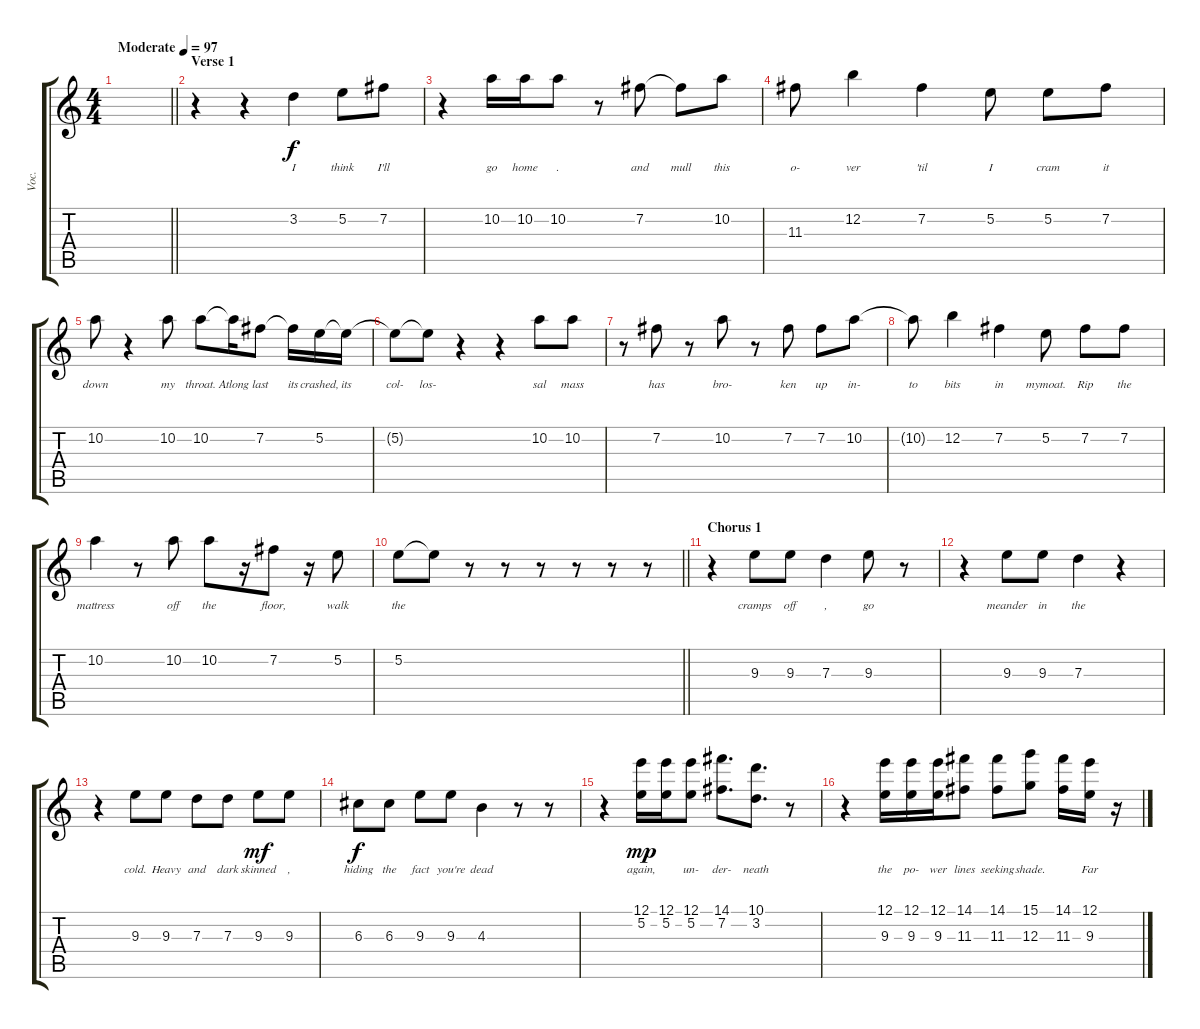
\track ("Voc." "Voc.") {instrument distortionguitar}
\staff {score tabs}
\tuning (E4 B3 G3 D3 A2 E2) {hide}
\ts (4 4)
\tempo (97 "Moderate")
\clef g2
\barLineRight lightlight
\ks c
|
\section ("" "Verse 1")
r.4 r.4 3.2.4{lyrics (0 "I") lyrics (1 "") lyrics (2 "") lyrics (3 "") lyrics (4 "")} 5.2.8{lyrics (0 "think") lyrics (1 "") lyrics (2 "") lyrics (3 "") lyrics (4 "")} 7.2.8{lyrics (0 "I'll") lyrics (1 "") lyrics (2 "") lyrics (3 "") lyrics (4 "")} |
r.4 10.2.16{lyrics (0 "go") lyrics (1 "") lyrics (2 "") lyrics (3 "") lyrics (4 "")} 10.2.16{lyrics (0 "home") lyrics (1 "") lyrics (2 "") lyrics (3 "") lyrics (4 "")} 10.2.8{lyrics (0 ".") lyrics (1 "") lyrics (2 "") lyrics (3 "") lyrics (4 "")} r.8 7.2.8{lyrics (0 "and") lyrics (1 "") lyrics (2 "") lyrics (3 "") lyrics (4 "")} 7.2{t}.8{lyrics (0 "mull") lyrics (1 "") lyrics (2 "") lyrics (3 "") lyrics (4 "")} 10.2.8{lyrics (0 "this") lyrics (1 "") lyrics (2 "") lyrics (3 "") lyrics (4 "")} |
11.3.8{lyrics (0 "o-") lyrics (1 "") lyrics (2 "") lyrics (3 "") lyrics (4 "")} 12.2.4{lyrics (0 "ver") lyrics (1 "") lyrics (2 "") lyrics (3 "") lyrics (4 "")} 7.2.4{lyrics (0 "'til") lyrics (1 "") lyrics (2 "") lyrics (3 "") lyrics (4 "")} 5.2.8{lyrics (0 "I") lyrics (1 "") lyrics (2 "") lyrics (3 "") lyrics (4 "")} 5.2.8{lyrics (0 "cram") lyrics (1 "") lyrics (2 "") lyrics (3 "") lyrics (4 "")} 7.2.8{lyrics (0 "it") lyrics (1 "") lyrics (2 "") lyrics (3 "") lyrics (4 "")} |
10.2.8{lyrics (0 "down") lyrics (1 "") lyrics (2 "") lyrics (3 "") lyrics (4 "")} r.4 10.2.8{lyrics (0 "my") lyrics (1 "") lyrics (2 "") lyrics (3 "") lyrics (4 "")} 10.2.8{lyrics (0 "throat.") lyrics (1 "") lyrics (2 "") lyrics (3 "") lyrics (4 "")} 10.2{t}.16{lyrics (0 "Atlong") lyrics (1 "") lyrics (2 "") lyrics (3 "") lyrics (4 "")} 7.2.8{lyrics (0 "last") lyrics (1 "") lyrics (2 "") lyrics (3 "") lyrics (4 "")} 7.2{t}.16{lyrics (0 "its") lyrics (1 "") lyrics (2 "") lyrics (3 "") lyrics (4 "")} 5.2.16{lyrics (0 "crashed,") lyrics (1 "") lyrics (2 "") lyrics (3 "") lyrics (4 "")} 5.2{t}.16{lyrics (0 "its") lyrics (1 "") lyrics (2 "") lyrics (3 "") lyrics (4 "")} |
5.2{t}.8{lyrics (0 "col-") lyrics (1 "") lyrics (2 "") lyrics (3 "") lyrics (4 "")} 5.2{t}.8{lyrics (0 "los-") lyrics (1 "") lyrics (2 "") lyrics (3 "") lyrics (4 "")} r.4 r.4 10.2.8{lyrics (0 "sal") lyrics (1 "") lyrics (2 "") lyrics (3 "") lyrics (4 "")} 10.2.8{lyrics (0 "mass") lyrics (1 "") lyrics (2 "") lyrics (3 "") lyrics (4 "")} |
r.8 7.2.8{lyrics (0 "has") lyrics (1 "") lyrics (2 "") lyrics (3 "") lyrics (4 "")} r.8 10.2.8{lyrics (0 "bro-") lyrics (1 "") lyrics (2 "") lyrics (3 "") lyrics (4 "")} r.8 7.2.8{lyrics (0 "ken") lyrics (1 "") lyrics (2 "") lyrics (3 "") lyrics (4 "")} 7.2.8{lyrics (0 "up") lyrics (1 "") lyrics (2 "") lyrics (3 "") lyrics (4 "")} 10.2.8{lyrics (0 "in-") lyrics (1 "") lyrics (2 "") lyrics (3 "") lyrics (4 "")} |
10.2{t}.8{lyrics (0 "to") lyrics (1 "") lyrics (2 "") lyrics (3 "") lyrics (4 "")} 12.2.4{lyrics (0 "bits") lyrics (1 "") lyrics (2 "") lyrics (3 "") lyrics (4 "")} 7.2.4{lyrics (0 "in") lyrics (1 "") lyrics (2 "") lyrics (3 "") lyrics (4 "")} 5.2.8{lyrics (0 "mymoat.") lyrics (1 "") lyrics (2 "") lyrics (3 "") lyrics (4 "")} 7.2.8{lyrics (0 "Rip") lyrics (1 "") lyrics (2 "") lyrics (3 "") lyrics (4 "")} 7.2.8{lyrics (0 "the") lyrics (1 "") lyrics (2 "") lyrics (3 "") lyrics (4 "")} |
10.2.4{lyrics (0 "mattress") lyrics (1 "") lyrics (2 "") lyrics (3 "") lyrics (4 "")} r.8 10.2.8{lyrics (0 "off") lyrics (1 "") lyrics (2 "") lyrics (3 "") lyrics (4 "")} 10.2.8{lyrics (0 "the") lyrics (1 "") lyrics (2 "") lyrics (3 "") lyrics (4 "")} r.16 7.2.8{lyrics (0 "floor,") lyrics (1 "") lyrics (2 "") lyrics (3 "") lyrics (4 "")} r.16 5.2.8{lyrics (0 "walk") lyrics (1 "") lyrics (2 "") lyrics (3 "") lyrics (4 "")} |
\barLineRight lightlight
5.2.8{lyrics (0 "the") lyrics (1 "") lyrics (2 "") lyrics (3 "") lyrics (4 "")} 5.2{t}.8{lyrics (0 "") lyrics (1 "") lyrics (2 "") lyrics (3 "") lyrics (4 "")} r.8 r.8 r.8 r.8 r.8 r.8 |
\section ("" "Chorus 1")
r.4 9.3.8{lyrics (0 "cramps") lyrics (1 "") lyrics (2 "") lyrics (3 "") lyrics (4 "")} 9.3.8{lyrics (0 "off") lyrics (1 "") lyrics (2 "") lyrics (3 "") lyrics (4 "")} 7.3.4{lyrics (0 ",") lyrics (1 "") lyrics (2 "") lyrics (3 "") lyrics (4 "")} 9.3.8{lyrics (0 "go") lyrics (1 "") lyrics (2 "") lyrics (3 "") lyrics (4 "")} r.8 |
r.4 9.3.8{lyrics (0 "meander") lyrics (1 "") lyrics (2 "") lyrics (3 "") lyrics (4 "")} 9.3.8{lyrics (0 "in") lyrics (1 "") lyrics (2 "") lyrics (3 "") lyrics (4 "")} 7.3.4{lyrics (0 "the") lyrics (1 "") lyrics (2 "") lyrics (3 "") lyrics (4 "")} r.4 |
r.4 9.3.8{lyrics (0 "cold.") lyrics (1 "") lyrics (2 "") lyrics (3 "") lyrics (4 "")} 9.3.8{lyrics (0 "Heavy") lyrics (1 "") lyrics (2 "") lyrics (3 "") lyrics (4 "")} 7.3.8{lyrics (0 "and") lyrics (1 "") lyrics (2 "") lyrics (3 "") lyrics (4 "")} 7.3.8{lyrics (0 "dark") lyrics (1 "") lyrics (2 "") lyrics (3 "") lyrics (4 "")} 9.3.8{lyrics (0 "skinned") lyrics (1 "") lyrics (2 "") lyrics (3 "") lyrics (4 "") dy mf} 9.3.8{lyrics (0 ",") lyrics (1 "") lyrics (2 "") lyrics (3 "") lyrics (4 "")} |
6.3.8{lyrics (0 "hiding") lyrics (1 "") lyrics (2 "") lyrics (3 "") lyrics (4 "") dy f} 6.3.8{lyrics (0 "the") lyrics (1 "") lyrics (2 "") lyrics (3 "") lyrics (4 "")} 9.3.8{lyrics (0 "fact") lyrics (1 "") lyrics (2 "") lyrics (3 "") lyrics (4 "")} 9.3.8{lyrics (0 "you're") lyrics (1 "") lyrics (2 "") lyrics (3 "") lyrics (4 "")} 4.3.4{lyrics (0 "dead") lyrics (1 "") lyrics (2 "") lyrics (3 "") lyrics (4 "")} r.8 r.8 |
r.4 (12.1 5.2).16{lyrics (0 "again,") lyrics (1 "") lyrics (2 "") lyrics (3 "") lyrics (4 "") dy mp} (12.1 5.2).16{lyrics (0 "") lyrics (1 "") lyrics (2 "") lyrics (3 "") lyrics (4 "")} (12.1 5.2).8{lyrics (0 "un-") lyrics (1 "") lyrics (2 "") lyrics (3 "") lyrics (4 "")} (14.1 7.2).8{d lyrics (0 "der-") lyrics (1 "") lyrics (2 "") lyrics (3 "") lyrics (4 "")} (10.1 3.2).8{d lyrics (0 "neath") lyrics (1 "") lyrics (2 "") lyrics (3 "") lyrics (4 "")} r.8 |
r.4 (12.1 9.3).16{lyrics (0 "the") lyrics (1 "") lyrics (2 "") lyrics (3 "") lyrics (4 "")} (12.1 9.3).16{lyrics (0 "po-") lyrics (1 "") lyrics (2 "") lyrics (3 "") lyrics (4 "")} (12.1 9.3).16{lyrics (0 "wer") lyrics (1 "") lyrics (2 "") lyrics (3 "") lyrics (4 "")} (14.1 11.3).8{lyrics (0 "lines") lyrics (1 "") lyrics (2 "") lyrics (3 "") lyrics (4 "")} (14.1 11.3).8{lyrics (0 "seeking") lyrics (1 "") lyrics (2 "") lyrics (3 "") lyrics (4 "")} (15.1 12.3).8{lyrics (0 "shade.") lyrics (1 "") lyrics (2 "") lyrics (3 "") lyrics (4 "")} (14.1 11.3).16{lyrics (0 "") lyrics (1 "") lyrics (2 "") lyrics (3 "") lyrics (4 "")} (12.1 9.3).16{lyrics (0 "Far") lyrics (1 "") lyrics (2 "") lyrics (3 "") lyrics (4 "")} r.16
